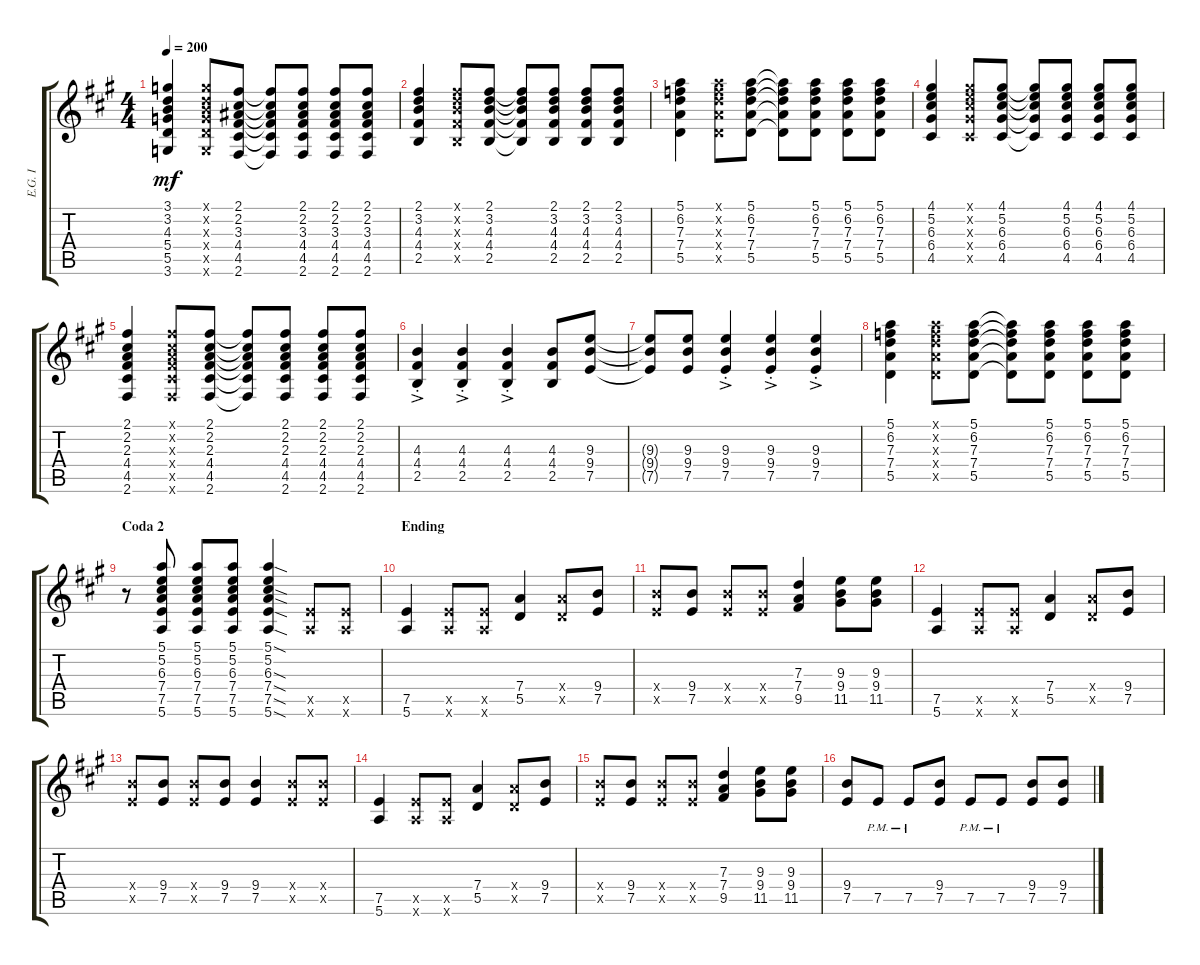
\track ("E.G. I" "E.G. I") {instrument overdrivenguitar}
\staff {score tabs}
\tuning (E4 B3 G3 D3 A2 E2) {hide}
\ts (4 4)
\tempo 200
\clef g2
\ks a
(3.1 3.2 4.3 5.4 5.5 3.6).4{dy mf} (3.1{x} 3.2{x} 4.3{x} 5.4{x} 5.5{x} 3.6{x}).8 (2.1 2.2 3.3 4.4 4.5 2.6).8 (2.1{t} 2.2{t} 3.3{t} 4.4{t} 4.5{t} 2.6{t}).8 (2.1 2.2 3.3 4.4 4.5 2.6).8 (2.1 2.2 3.3 4.4 4.5 2.6).8 (2.1 2.2 3.3 4.4 4.5 2.6).8 |
(2.1 3.2 4.3 4.4 2.5).4 (2.1{x} 3.2{x} 4.3{x} 4.4{x} 2.5{x}).8 (2.1 3.2 4.3 4.4 2.5).8 (2.1{t} 3.2{t} 4.3{t} 4.4{t} 2.5{t}).8 (2.1 3.2 4.3 4.4 2.5).8 (2.1 3.2 4.3 4.4 2.5).8 (2.1 3.2 4.3 4.4 2.5).8 |
(5.1 6.2 7.3 7.4 5.5).4 (5.1{x} 6.2{x} 7.3{x} 7.4{x} 5.5{x}).8 (5.1 6.2 7.3 7.4 5.5).8 (5.1{t} 6.2{t} 7.3{t} 7.4{t} 5.5{t}).8 (5.1 6.2 7.3 7.4 5.5).8 (5.1 6.2 7.3 7.4 5.5).8 (5.1 6.2 7.3 7.4 5.5).8 |
(4.1 5.2 6.3 6.4 4.5).4 (4.1{x} 5.2{x} 6.3{x} 6.4{x} 4.5{x}).8 (4.1 5.2 6.3 6.4 4.5).8 (4.1{t} 5.2{t} 6.3{t} 6.4{t} 4.5{t}).8 (4.1 5.2 6.3 6.4 4.5).8 (4.1 5.2 6.3 6.4 4.5).8 (4.1 5.2 6.3 6.4 4.5).8 |
(2.1 2.2 2.3 4.4 4.5 2.6).4 (2.1{x} 2.2{x} 2.3{x} 4.4{x} 4.5{x} 2.6{x}).8 (2.1 2.2 2.3 4.4 4.5 2.6).8 (2.1{t} 2.2{t} 2.3{t} 4.4{t} 4.5{t} 2.6{t}).8 (2.1 2.2 2.3 4.4 4.5 2.6).8 (2.1 2.2 2.3 4.4 4.5 2.6).8 (2.1 2.2 2.3 4.4 4.5 2.6).8 |
(4.3{ac st} 4.4{ac st} 2.5{ac st}).4 (4.3{ac st} 4.4{ac st} 2.5{ac st}).4 (4.3{ac st} 4.4{ac st} 2.5{ac st}).4 (4.3 4.4 2.5).8 (9.3 9.4 7.5).8 |
(9.3{t} 9.4{t} 7.5{t}).8 (9.3 9.4 7.5).8 (9.3{ac st} 9.4{ac st} 7.5{ac st}).4 (9.3{ac st} 9.4{ac st} 7.5{ac st}).4 (9.3{ac st} 9.4{ac st} 7.5{ac st}).4 |
(5.1 6.2 7.3 7.4 5.5).4 (5.1{x} 6.2{x} 7.3{x} 7.4{x} 5.5{x}).8 (5.1 6.2 7.3 7.4 5.5).8 (5.1{t} 6.2{t} 7.3{t} 7.4{t} 5.5{t}).8 (5.1 6.2 7.3 7.4 5.5).8 (5.1 6.2 7.3 7.4 5.5).8 (5.1 6.2 7.3 7.4 5.5).8 |
\section ("" "Coda 2")
r.8 (5.1 5.2 6.3 7.4 7.5 5.6).8 (5.1 5.2 6.3 7.4 7.5 5.6).8 (5.1 5.2 6.3 7.4 7.5 5.6).8 (5.1{sod} 5.2 6.3{sod} 7.4{sod} 7.5{sod} 5.6{sod}).4 (7.5{x} 5.6{x}).8 (7.5{x} 5.6{x}).8 |
\section ("" "Ending")
(7.5 5.6).4 (7.5{x} 5.6{x}).8 (7.5{x} 5.6{x}).8 (7.4 5.5).4 (7.4{x} 5.5{x}).8 (9.4 7.5).8 |
(9.4{x} 7.5{x}).8 (9.4 7.5).8 (9.4{x} 7.5{x}).8 (9.4{x} 7.5{x}).8 (7.3 7.4 9.5).4 (9.3 9.4 11.5).8 (9.3 9.4 11.5).8 |
(7.5 5.6).4 (7.5{x} 5.6{x}).8 (7.5{x} 5.6{x}).8 (7.4 5.5).4 (7.4{x} 5.5{x}).8 (9.4 7.5).8 |
(9.4{x} 7.5{x}).8 (9.4 7.5).8 (9.4{x} 7.5{x}).8 (9.4 7.5).8 (9.4 7.5).4 (9.4{x} 7.5{x}).8 (9.4{x} 7.5{x}).8 |
(7.5 5.6).4 (7.5{x} 5.6{x}).8 (7.5{x} 5.6{x}).8 (7.4 5.5).4 (7.4{x} 5.5{x}).8 (9.4 7.5).8 |
(9.4{x} 7.5{x}).8 (9.4 7.5).8 (9.4{x} 7.5{x}).8 (9.4{x} 7.5{x}).8 (7.3 7.4 9.5).4 (9.3 9.4 11.5).8 (9.3 9.4 11.5).8 |
(9.4 7.5).8 7.5{pm}.8 7.5{pm}.8 (9.4 7.5).8 7.5{pm}.8 7.5{pm}.8 (9.4 7.5).8 (9.4 7.5).8
